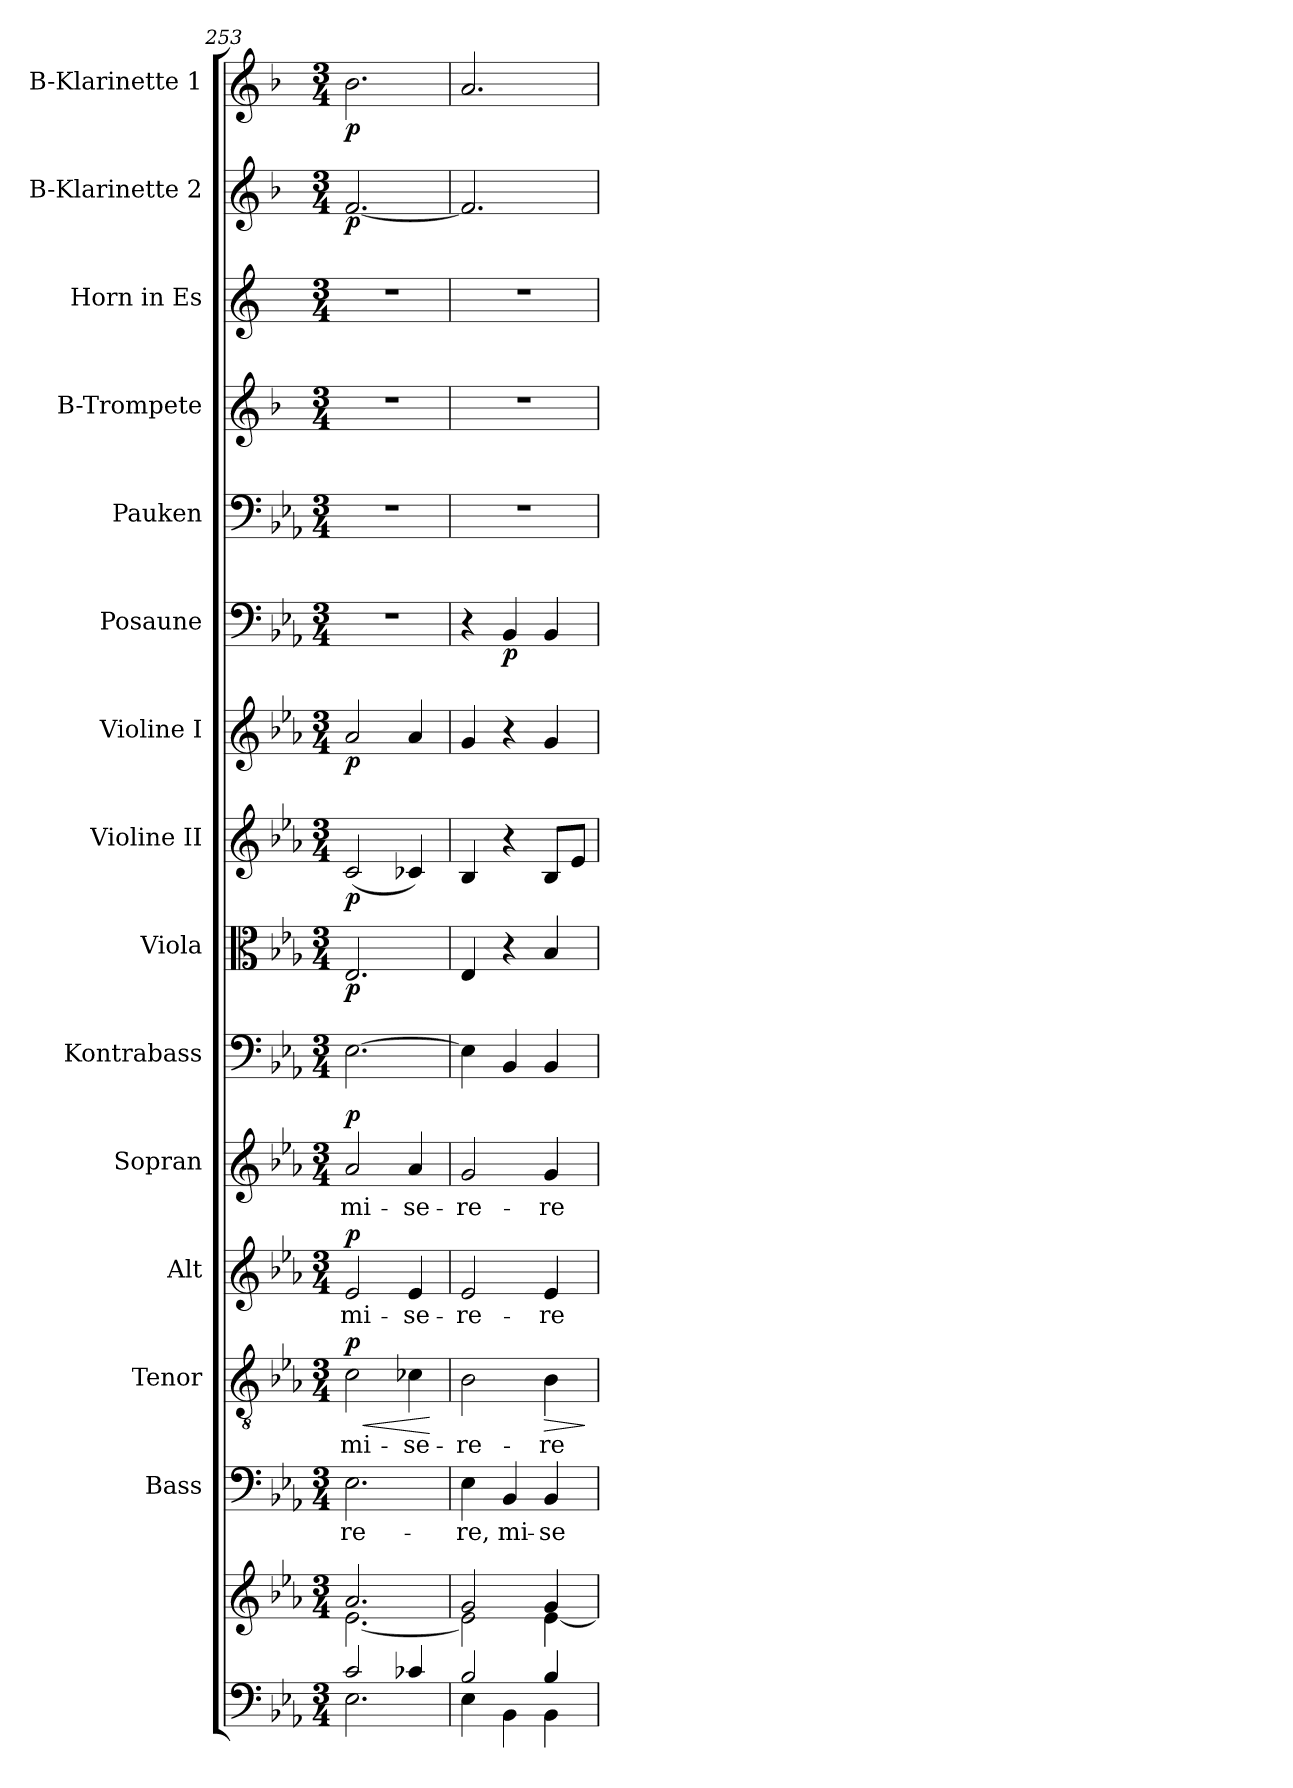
**kern	**kern	**kern	**text	**kern	**text	**dynam	**kern	**text	**dynam	**kern	**text	**dynam	**kern	**kern	**dynam	**kern	**dynam	**kern	**dynam	**kern	**dynam	**kern	**kern	**kern	**kern	**dynam	**kern	**dynam
*part15	*part15	*part14	*part14	*part13	*part13	*part13	*part12	*part12	*part12	*part11	*part11	*part11	*part10	*part9	*part9	*part8	*part8	*part7	*part7	*part6	*part6	*part5	*part4	*part3	*part2	*part2	*part1	*part1
*staff16	*staff15	*staff14	*staff14	*staff13	*staff13	*staff13	*staff12	*staff12	*staff12	*staff11	*staff11	*staff11	*staff10	*staff9	*staff9	*staff8	*staff8	*staff7	*staff7	*staff6	*staff6	*staff5	*staff4	*staff3	*staff2	*staff2	*staff1	*staff1
*	*	*I"Bass	*	*I"Tenor	*	*	*I"Alt	*	*	*I"Sopran	*	*	*I"Kontrabass	*I"Viola	*	*I"Violine II	*	*I"Violine I	*	*I"Posaune	*	*I"Pauken	*I"B-Trompete	*I"Horn in Es	*I"B-Klarinette 2	*	*I"B-Klarinette 1	*
*	*	*I'B.	*	*I'T.	*	*	*I'A.	*	*	*I'S.	*	*	*I'Kb.	*I'Vla.	*	*I'Vl. II	*	*I'Vl. I	*	*I'Pos.	*	*I'Pk.	*I'B Trp.	*	*I'B Kl. 2	*	*I'B Kl. 1	*
*clefF4	*clefG2	*clefF4	*	*clefGv2	*	*	*clefG2	*	*	*clefG2	*	*	*clefF4	*clefC3	*	*clefG2	*	*clefG2	*	*clefF4	*	*clefF4	*clefG2	*clefG2	*clefG2	*	*clefG2	*
*	*	*	*	*	*	*	*	*	*	*	*	*	*ITrd7c12	*	*	*	*	*	*	*	*	*	*ITrd1c2	*ITrd5c9	*ITrd1c2	*	*ITrd1c2	*
*k[b-e-a-]	*k[b-e-a-]	*k[b-e-a-]	*	*k[b-e-a-]	*	*	*k[b-e-a-]	*	*	*k[b-e-a-]	*	*	*k[b-e-a-]	*k[b-e-a-]	*	*k[b-e-a-]	*	*k[b-e-a-]	*	*k[b-e-a-]	*	*k[b-e-a-]	*k[b-e-a-]	*k[b-e-a-]	*k[b-e-a-]	*	*k[b-e-a-]	*
*E-:	*E-:	*E-:	*	*E-:	*	*	*E-:	*	*	*E-:	*	*	*E-:	*E-:	*	*E-:	*	*E-:	*	*E-:	*	*E-:	*E-:	*E-:	*E-:	*	*E-:	*
*M3/4	*M3/4	*M3/4	*	*M3/4	*	*	*M3/4	*	*	*M3/4	*	*	*M3/4	*M3/4	*	*M3/4	*	*M3/4	*	*M3/4	*	*M3/4	*M3/4	*M3/4	*M3/4	*	*M3/4	*
=253	=253	=253	=253	=253	=253	=253	=253	=253	=253	=253	=253	=253	=253	=253	=253	=253	=253	=253	=253	=253	=253	=253	=253	=253	=253	=253	=253	=253
*^	*^	*	*	*	*	*	*	*	*	*	*	*	*	*	*	*	*	*	*	*	*	*	*	*	*	*	*	*
!	!	!	!	!	!LO:LY:b	!	!LO:LY:b	!LO:HP:b	!	!LO:LY:b	!	!	!LO:LY:b	!	!	!	!	!	!	!	!	!	!	!	!	!	!	!	!	!
!	!	!	!	!	!	!	!	!LO:DY:n=1:a	!	!	!LO:DY:a	!	!	!LO:DY:a	!	!	!LO:DY:b	!	!LO:DY:b	!	!LO:DY:b	!	!	!	!	!	!	!LO:DY:b	!	!LO:DY:b
2c/	2.E-\	2.a-/	[<2.e-\	2.E-\	-re-	2c\	mi-	< p	2e-/	mi-	p	2a-/	mi-	p	[2.EE-\	2.E-/	p	(<2c/	p	2a-/	p	2.r	.	2.r	2.r	2.r	[2.e-/	p	2.a-\	p
!	!	!	!	!	!	!	!LO:LY:b	!	!	!LO:LY:b	!	!	!LO:LY:b	!	!	!	!	!	!	!	!	!	!	!	!	!	!	!	!	!
4c-X/	.	.	.	.	.	4c-X\	-se-	.	4e-/	-se-	.	4a-/	-se-	.	.	.	.	4c-X/)	.	4a-/	.	.	.	.	.	.	.	.	.	.
*v	*v	*	*	*	*	*	*	*	*	*	*	*	*	*	*	*	*	*	*	*	*	*	*	*	*	*	*	*	*	*
*	*v	*v	*	*	*	*	*	*	*	*	*	*	*	*	*	*	*	*	*	*	*	*	*	*	*	*	*	*	*
.	.	.	.	.	.	[	.	.	.	.	.	.	.	.	.	.	.	.	.	.	.	.	.	.	.	.	.	.
=254	=254	=254	=254	=254	=254	=254	=254	=254	=254	=254	=254	=254	=254	=254	=254	=254	=254	=254	=254	=254	=254	=254	=254	=254	=254	=254	=254	=254
*^	*^	*	*	*	*	*	*	*	*	*	*	*	*	*	*	*	*	*	*	*	*	*	*	*	*	*	*	*
!	!	!	!	!	!LO:LY:b	!	!LO:LY:b	!	!	!LO:LY:b	!	!	!LO:LY:b	!	!	!	!	!	!	!	!	!	!	!	!	!	!	!	!	!
2B-/	4E-\	2g/	2e-\]	4E-\	-re,	2B-\	-re-	.	2e-/	-re-	.	2g/	-re-	.	4EE-\]	4E-/	.	4B-/	.	4g/	.	4r	.	2.r	2.r	2.r	2.e-/]	.	2.g/	.
!	!	!	!	!	!LO:LY:b	!	!	!	!	!	!	!	!	!	!	!	!	!	!	!	!	!	!LO:DY:b	!	!	!	!	!	!	!
.	4BB-\	.	.	4BB-/	mi-	.	.	.	.	.	.	.	.	.	4BBB-/	4r	.	4r	.	4r	.	4BB-/	p	.	.	.	.	.	.	.
!	!	!	!	!	!LO:LY:b	!	!LO:LY:b	!LO:HP:b	!	!LO:LY:b	!	!	!LO:LY:b	!	!	!	!	!	!	!	!	!	!	!	!	!	!	!	!	!
4B-/	4BB-\	4g/	[<4e-\	4BB-/	-se-	4B-\	-re	>	4e-/	-re	.	4g/	-re	.	4BBB-/	4B-/	.	8B-/L	.	4g/	.	4BB-/	.	.	.	.	.	.	.	.
.	.	.	.	.	.	.	.	.	.	.	.	.	.	.	.	.	.	8e-/J	.	.	.	.	.	.	.	.	.	.	.	.
*v	*v	*	*	*	*	*	*	*	*	*	*	*	*	*	*	*	*	*	*	*	*	*	*	*	*	*	*	*	*	*
*	*v	*v	*	*	*	*	*	*	*	*	*	*	*	*	*	*	*	*	*	*	*	*	*	*	*	*	*	*	*
.	.	.	.	.	.	]	.	.	.	.	.	.	.	.	.	.	.	.	.	.	.	.	.	.	.	.	.	.
=	=	=	=	=	=	=	=	=	=	=	=	=	=	=	=	=	=	=	=	=	=	=	=	=	=	=	=	=
*-	*-	*-	*-	*-	*-	*-	*-	*-	*-	*-	*-	*-	*-	*-	*-	*-	*-	*-	*-	*-	*-	*-	*-	*-	*-	*-	*-	*-
